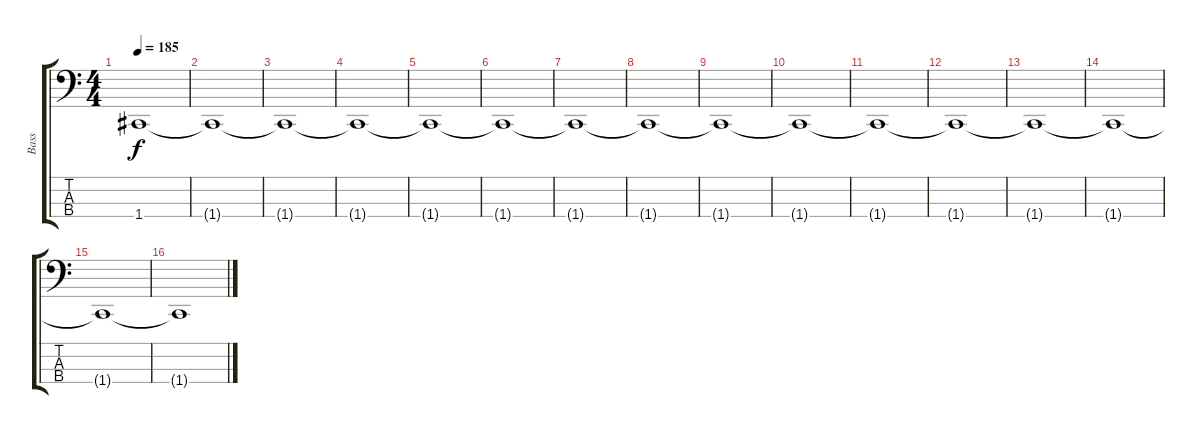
\track ("Bass" "Bass") {instrument electricbassfinger}
\staff {score tabs}
\tuning (F2 C2 G1 C1) {hide}
\ts (4 4)
\tempo 185
\clef f4
\ks c
1.4{t}.1{dy f} |
1.4{t}.1 |
1.4{t}.1 |
1.4{t}.1 |
1.4{t}.1 |
1.4{t}.1 |
1.4{t}.1 |
1.4{t}.1 |
1.4{t}.1 |
1.4{t}.1 |
1.4{t}.1 |
1.4{t}.1 |
1.4{t}.1 |
1.4{t}.1 |
1.4{t}.1 |
1.4{t}.1
